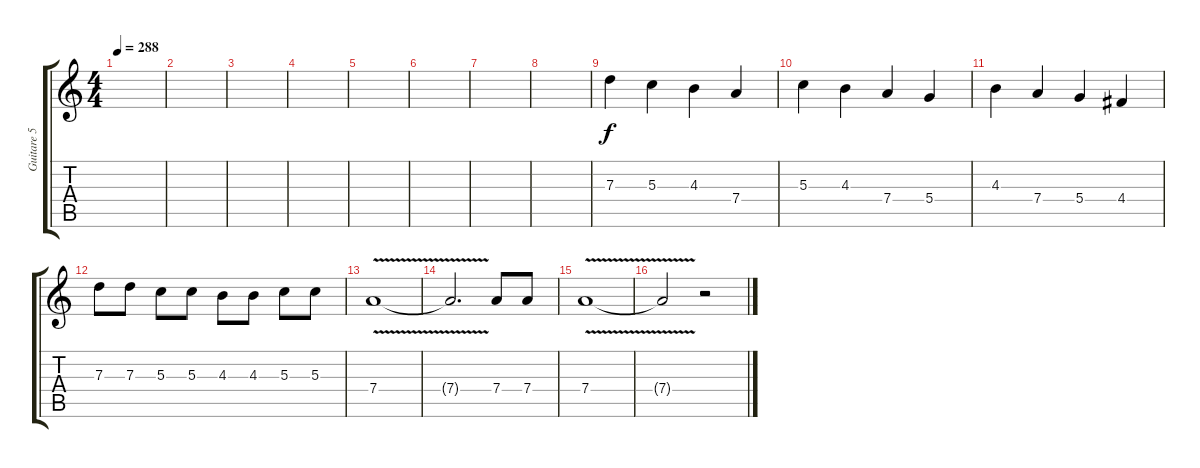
\track ("Guitare 5" "Guitare 5") {instrument distortionguitar}
\staff {score tabs}
\tuning (E4 B3 G3 D3 A2 E2) {hide}
\ts (4 4)
\tempo 288
\clef g2
\ks c
|
|
|
|
|
|
|
|
7.3.4 5.3.4 4.3.4 7.4.4 |
5.3.4 4.3.4 7.4.4 5.4.4 |
4.3.4 7.4.4 5.4.4 4.4.4 |
7.3.8 7.3.8 5.3.8 5.3.8 4.3.8 4.3.8 5.3.8 5.3.8 |
7.4{v}.1 |
7.4{t}.2{d} 7.4.8 7.4.8 |
7.4{v}.1 |
7.4{t}.2 r.2
